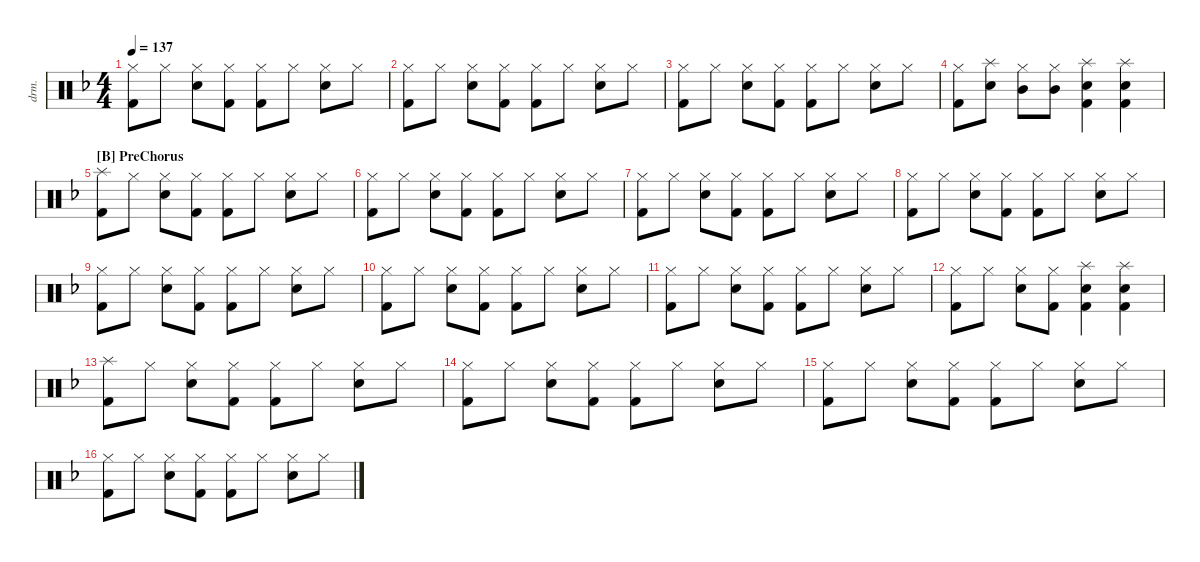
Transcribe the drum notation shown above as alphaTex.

\defaultSystemsLayout 4
\hideDynamics
\bracketExtendMode nobrackets
\track ("Drumkit" "drm.") {defaultSystemsLayout 4 instrument percussion}
\staff {score}
\articulation defaults
\ts (4 4)
\tempo 137
\clef neutral
\ks f
("Kick (hit) 2"{acc forcenatural} "Hi-Hat (closed)"{acc forcenatural}).8{dy mf} "Hi-Hat (closed)"{acc forcenatural}.8 ("Hi-Hat (closed)"{acc forcenatural} "Snare (hit) 2"{acc forcenatural}).8 ("Hi-Hat (closed)"{acc forcenatural} "Kick (hit) 2"{acc forcenatural}).8 ("Hi-Hat (closed)"{acc forcenatural} "Kick (hit) 2"{acc forcenatural}).8 "Hi-Hat (closed)"{acc forcenatural}.8 ("Hi-Hat (closed)"{acc forcenatural} "Snare (hit) 2"{acc forcenatural}).8 "Hi-Hat (closed)"{acc forcenatural}.8 |
("Kick (hit) 2"{acc forcenatural} "Hi-Hat (closed)"{acc forcenatural}).8 "Hi-Hat (closed)"{acc forcenatural}.8 ("Hi-Hat (closed)"{acc forcenatural} "Snare (hit) 2"{acc forcenatural}).8 ("Hi-Hat (closed)"{acc forcenatural} "Kick (hit) 2"{acc forcenatural}).8 ("Hi-Hat (closed)"{acc forcenatural} "Kick (hit) 2"{acc forcenatural}).8 "Hi-Hat (closed)"{acc forcenatural}.8 ("Hi-Hat (closed)"{acc forcenatural} "Snare (hit) 2"{acc forcenatural}).8 "Hi-Hat (closed)"{acc forcenatural}.8 |
("Kick (hit) 2"{acc forcenatural} "Hi-Hat (closed)"{acc forcenatural}).8 "Hi-Hat (closed)"{acc forcenatural}.8 ("Hi-Hat (closed)"{acc forcenatural} "Snare (hit) 2"{acc forcenatural}).8 ("Hi-Hat (closed)"{acc forcenatural} "Kick (hit) 2"{acc forcenatural}).8 ("Hi-Hat (closed)"{acc forcenatural} "Kick (hit) 2"{acc forcenatural}).8 "Hi-Hat (closed)"{acc forcenatural}.8 ("Hi-Hat (closed)"{acc forcenatural} "Snare (hit) 2"{acc forcenatural}).8 "Hi-Hat (closed)"{acc forcenatural}.8 |
("Kick (hit) 2"{acc forcenatural} "Hi-Hat (closed)"{acc forcenatural}).8 ("Splash (hit)"{acc forcenatural} "Snare (hit) 2"{acc forcenatural}).8 ("Hi-Hat (closed)"{acc forcenatural} "Mid Tom (hit)"{acc forcenatural}).8 ("Hi-Hat (closed)"{acc forcenatural} "Mid Tom (hit)"{acc forcenatural}).8 ("Kick (hit) 2"{acc forcenatural} "Snare (hit) 2"{acc forcenatural} "Splash (hit)"{acc forcenatural}).4 ("Snare (hit) 2"{acc forcenatural} "Kick (hit) 2"{acc forcenatural} "Splash (hit)"{acc forcenatural}).4 |
\section ("B" "PreChorus")
("Kick (hit) 2"{acc forcenatural} "Splash (hit)"{acc forcenatural}).8 "Hi-Hat (closed)"{acc forcenatural}.8 ("Hi-Hat (closed)"{acc forcenatural} "Snare (hit) 2"{acc forcenatural}).8 ("Hi-Hat (closed)"{acc forcenatural} "Kick (hit) 2"{acc forcenatural}).8 ("Hi-Hat (closed)"{acc forcenatural} "Kick (hit) 2"{acc forcenatural}).8 "Hi-Hat (closed)"{acc forcenatural}.8 ("Hi-Hat (closed)"{acc forcenatural} "Snare (hit) 2"{acc forcenatural}).8 "Hi-Hat (closed)"{acc forcenatural}.8 |
("Kick (hit) 2"{acc forcenatural} "Hi-Hat (closed)"{acc forcenatural}).8 "Hi-Hat (closed)"{acc forcenatural}.8 ("Hi-Hat (closed)"{acc forcenatural} "Snare (hit) 2"{acc forcenatural}).8 ("Hi-Hat (closed)"{acc forcenatural} "Kick (hit) 2"{acc forcenatural}).8 ("Hi-Hat (closed)"{acc forcenatural} "Kick (hit) 2"{acc forcenatural}).8 "Hi-Hat (closed)"{acc forcenatural}.8 ("Hi-Hat (closed)"{acc forcenatural} "Snare (hit) 2"{acc forcenatural}).8 "Hi-Hat (closed)"{acc forcenatural}.8 |
("Kick (hit) 2"{acc forcenatural} "Hi-Hat (closed)"{acc forcenatural}).8 "Hi-Hat (closed)"{acc forcenatural}.8 ("Hi-Hat (closed)"{acc forcenatural} "Snare (hit) 2"{acc forcenatural}).8 ("Hi-Hat (closed)"{acc forcenatural} "Kick (hit) 2"{acc forcenatural}).8 ("Hi-Hat (closed)"{acc forcenatural} "Kick (hit) 2"{acc forcenatural}).8 "Hi-Hat (closed)"{acc forcenatural}.8 ("Hi-Hat (closed)"{acc forcenatural} "Snare (hit) 2"{acc forcenatural}).8 "Hi-Hat (closed)"{acc forcenatural}.8 |
("Kick (hit) 2"{acc forcenatural} "Hi-Hat (closed)"{acc forcenatural}).8 "Hi-Hat (closed)"{acc forcenatural}.8 ("Hi-Hat (closed)"{acc forcenatural} "Snare (hit) 2"{acc forcenatural}).8 ("Hi-Hat (closed)"{acc forcenatural} "Kick (hit) 2"{acc forcenatural}).8 ("Hi-Hat (closed)"{acc forcenatural} "Kick (hit) 2"{acc forcenatural}).8 "Hi-Hat (closed)"{acc forcenatural}.8 ("Hi-Hat (closed)"{acc forcenatural} "Snare (hit) 2"{acc forcenatural}).8 "Hi-Hat (closed)"{acc forcenatural}.8 |
("Kick (hit) 2"{acc forcenatural} "Hi-Hat (closed)"{acc forcenatural}).8 "Hi-Hat (closed)"{acc forcenatural}.8 ("Hi-Hat (closed)"{acc forcenatural} "Snare (hit) 2"{acc forcenatural}).8 ("Hi-Hat (closed)"{acc forcenatural} "Kick (hit) 2"{acc forcenatural}).8 ("Hi-Hat (closed)"{acc forcenatural} "Kick (hit) 2"{acc forcenatural}).8 "Hi-Hat (closed)"{acc forcenatural}.8 ("Hi-Hat (closed)"{acc forcenatural} "Snare (hit) 2"{acc forcenatural}).8 "Hi-Hat (closed)"{acc forcenatural}.8 |
("Kick (hit) 2"{acc forcenatural} "Hi-Hat (closed)"{acc forcenatural}).8 "Hi-Hat (closed)"{acc forcenatural}.8 ("Hi-Hat (closed)"{acc forcenatural} "Snare (hit) 2"{acc forcenatural}).8 ("Hi-Hat (closed)"{acc forcenatural} "Kick (hit) 2"{acc forcenatural}).8 ("Hi-Hat (closed)"{acc forcenatural} "Kick (hit) 2"{acc forcenatural}).8 "Hi-Hat (closed)"{acc forcenatural}.8 ("Hi-Hat (closed)"{acc forcenatural} "Snare (hit) 2"{acc forcenatural}).8 "Hi-Hat (closed)"{acc forcenatural}.8 |
("Kick (hit) 2"{acc forcenatural} "Hi-Hat (closed)"{acc forcenatural}).8 "Hi-Hat (closed)"{acc forcenatural}.8 ("Hi-Hat (closed)"{acc forcenatural} "Snare (hit) 2"{acc forcenatural}).8 ("Hi-Hat (closed)"{acc forcenatural} "Kick (hit) 2"{acc forcenatural}).8 ("Hi-Hat (closed)"{acc forcenatural} "Kick (hit) 2"{acc forcenatural}).8 "Hi-Hat (closed)"{acc forcenatural}.8 ("Hi-Hat (closed)"{acc forcenatural} "Snare (hit) 2"{acc forcenatural}).8 "Hi-Hat (closed)"{acc forcenatural}.8 |
("Kick (hit) 2"{acc forcenatural} "Hi-Hat (closed)"{acc forcenatural}).8 "Hi-Hat (closed)"{acc forcenatural}.8 ("Hi-Hat (closed)"{acc forcenatural} "Snare (hit) 2"{acc forcenatural}).8 ("Hi-Hat (closed)"{acc forcenatural} "Kick (hit) 2"{acc forcenatural}).8 ("Kick (hit) 2"{acc forcenatural} "Snare (hit) 2"{acc forcenatural} "Splash (hit)"{acc forcenatural}).4 ("Snare (hit) 2"{acc forcenatural} "Kick (hit) 2"{acc forcenatural} "Splash (hit)"{acc forcenatural}).4 |
("Kick (hit) 2"{acc forcenatural} "Splash (hit)"{acc forcenatural}).8 "Hi-Hat (closed)"{acc forcenatural}.8 ("Hi-Hat (closed)"{acc forcenatural} "Snare (hit) 2"{acc forcenatural}).8 ("Hi-Hat (closed)"{acc forcenatural} "Kick (hit) 2"{acc forcenatural}).8 ("Hi-Hat (closed)"{acc forcenatural} "Kick (hit) 2"{acc forcenatural}).8 "Hi-Hat (closed)"{acc forcenatural}.8 ("Hi-Hat (closed)"{acc forcenatural} "Snare (hit) 2"{acc forcenatural}).8 "Hi-Hat (closed)"{acc forcenatural}.8 |
("Kick (hit) 2"{acc forcenatural} "Hi-Hat (closed)"{acc forcenatural}).8 "Hi-Hat (closed)"{acc forcenatural}.8 ("Hi-Hat (closed)"{acc forcenatural} "Snare (hit) 2"{acc forcenatural}).8 ("Hi-Hat (closed)"{acc forcenatural} "Kick (hit) 2"{acc forcenatural}).8 ("Hi-Hat (closed)"{acc forcenatural} "Kick (hit) 2"{acc forcenatural}).8 "Hi-Hat (closed)"{acc forcenatural}.8 ("Hi-Hat (closed)"{acc forcenatural} "Snare (hit) 2"{acc forcenatural}).8 "Hi-Hat (closed)"{acc forcenatural}.8 |
("Kick (hit) 2"{acc forcenatural} "Hi-Hat (closed)"{acc forcenatural}).8 "Hi-Hat (closed)"{acc forcenatural}.8 ("Hi-Hat (closed)"{acc forcenatural} "Snare (hit) 2"{acc forcenatural}).8 ("Hi-Hat (closed)"{acc forcenatural} "Kick (hit) 2"{acc forcenatural}).8 ("Hi-Hat (closed)"{acc forcenatural} "Kick (hit) 2"{acc forcenatural}).8 "Hi-Hat (closed)"{acc forcenatural}.8 ("Hi-Hat (closed)"{acc forcenatural} "Snare (hit) 2"{acc forcenatural}).8 "Hi-Hat (closed)"{acc forcenatural}.8 |
("Kick (hit) 2"{acc forcenatural} "Hi-Hat (closed)"{acc forcenatural}).8 "Hi-Hat (closed)"{acc forcenatural}.8 ("Hi-Hat (closed)"{acc forcenatural} "Snare (hit) 2"{acc forcenatural}).8 ("Hi-Hat (closed)"{acc forcenatural} "Kick (hit) 2"{acc forcenatural}).8 ("Hi-Hat (closed)"{acc forcenatural} "Kick (hit) 2"{acc forcenatural}).8 "Hi-Hat (closed)"{acc forcenatural}.8 ("Hi-Hat (closed)"{acc forcenatural} "Snare (hit) 2"{acc forcenatural}).8 "Hi-Hat (closed)"{acc forcenatural}.8
